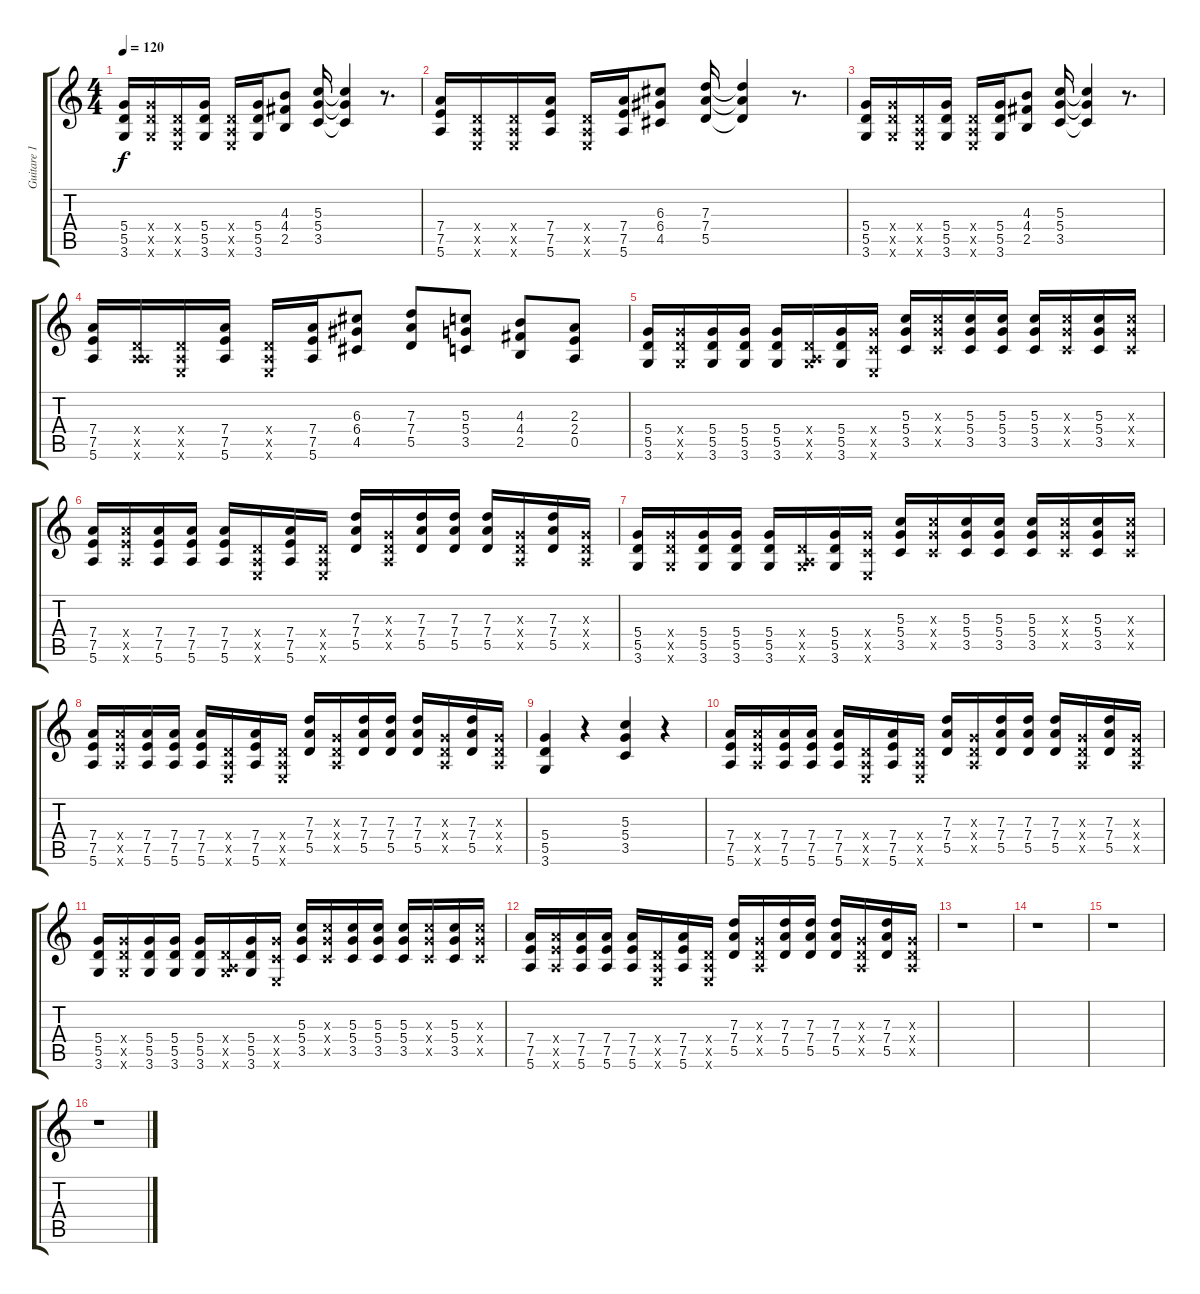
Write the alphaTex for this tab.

\track ("Guitare 1" "Guitare 1") {instrument acousticguitarnylon}
\staff {score tabs}
\tuning (E4 B3 G3 D3 A2 E2) {hide}
\ts (4 4)
\tempo 120
\clef g2
\ks c
(5.4 5.5 3.6).16{dy f} (5.4{x} 5.5{x} 3.6{x}).16 (0.4{x} 0.5{x} 0.6{x}).16 (5.4 5.5 3.6).16 (0.4{x} 0.5{x} 0.6{x}).16 (5.4 5.5 3.6).16 (4.3 4.4 2.5).8 (5.3 5.4 3.5).16 (5.3{t} 5.4{t} 3.5{t}).4 r.8{d} |
(7.4 7.5 5.6).16 (0.4{x} 0.5{x} 0.6{x}).16 (0.4{x} 0.5{x} 0.6{x}).16 (7.4 7.5 5.6).16 (0.4{x} 0.5{x} 0.6{x}).16 (7.4 7.5 5.6).16 (6.3 6.4 4.5).8 (7.3 7.4 5.5).16 (7.3{t} 7.4{t} 5.5{t}).4 r.8{d} |
(5.4 5.5 3.6).16 (5.4{x} 5.5{x} 3.6{x}).16 (0.4{x} 0.5{x} 0.6{x}).16 (5.4 5.5 3.6).16 (0.4{x} 0.5{x} 0.6{x}).16 (5.4 5.5 3.6).16 (4.3 4.4 2.5).8 (5.3 5.4 3.5).16 (5.3{t} 5.4{t} 3.5{t}).4 r.8{d} |
(7.4 7.5 5.6).16 (0.4{x} 0.5{x} 5.6{x}).16 (0.4{x} 0.5{x} 0.6{x}).16 (7.4 7.5 5.6).16 (0.4{x} 0.5{x} 0.6{x}).16 (7.4 7.5 5.6).16 (6.3 6.4 4.5).8 (7.3 7.4 5.5).8 (5.3 5.4 3.5).8 (4.3 4.4 2.5).8 (2.3 2.4 0.5).8 |
(5.4 5.5 3.6).16 (5.4{x} 5.5{x} 3.6{x}).16 (5.4 5.5 3.6).16 (5.4 5.5 3.6).16 (5.4 5.5 3.6).16 (0.4{x} 0.5{x} 3.6{x}).16 (5.4 5.5 3.6).16 (5.4{x} 3.5{x} 0.6{x}).16 (5.3 5.4 3.5).16 (5.3{x} 5.4{x} 3.5{x}).16 (5.3 5.4 3.5).16 (5.3 5.4 3.5).16 (5.3 5.4 3.5).16 (5.3{x} 5.4{x} 3.5{x}).16 (5.3 5.4 3.5).16 (5.3{x} 5.4{x} 3.5{x}).16 |
(7.4 7.5 5.6).16 (7.4{x} 7.5{x} 5.6{x}).16 (7.4 7.5 5.6).16 (7.4 7.5 5.6).16 (7.4 7.5 5.6).16 (0.4{x} 0.5{x} 0.6{x}).16 (7.4 7.5 5.6).16 (0.4{x} 0.5{x} 0.6{x}).16 (7.3 7.4 5.5).16 (0.3{x} 0.4{x} 0.5{x}).16 (7.3 7.4 5.5).16 (7.3 7.4 5.5).16 (7.3 7.4 5.5).16 (0.3{x} 0.4{x} 0.5{x}).16 (7.3 7.4 5.5).16 (0.3{x} 0.4{x} 0.5{x}).16 |
(5.4 5.5 3.6).16 (5.4{x} 5.5{x} 3.6{x}).16 (5.4 5.5 3.6).16 (5.4 5.5 3.6).16 (5.4 5.5 3.6).16 (0.4{x} 0.5{x} 3.6{x}).16 (5.4 5.5 3.6).16 (5.4{x} 3.5{x} 0.6{x}).16 (5.3 5.4 3.5).16 (5.3{x} 5.4{x} 3.5{x}).16 (5.3 5.4 3.5).16 (5.3 5.4 3.5).16 (5.3 5.4 3.5).16 (5.3{x} 5.4{x} 3.5{x}).16 (5.3 5.4 3.5).16 (5.3{x} 5.4{x} 3.5{x}).16 |
(7.4 7.5 5.6).16 (7.4{x} 7.5{x} 5.6{x}).16 (7.4 7.5 5.6).16 (7.4 7.5 5.6).16 (7.4 7.5 5.6).16 (0.4{x} 0.5{x} 0.6{x}).16 (7.4 7.5 5.6).16 (0.4{x} 0.5{x} 0.6{x}).16 (7.3 7.4 5.5).16 (0.3{x} 0.4{x} 0.5{x}).16 (7.3 7.4 5.5).16 (7.3 7.4 5.5).16 (7.3 7.4 5.5).16 (0.3{x} 0.4{x} 0.5{x}).16 (7.3 7.4 5.5).16 (0.3{x} 0.4{x} 0.5{x}).16 |
(5.4 5.5 3.6).4 r.4 (5.3 5.4 3.5).4 r.4 |
(7.4 7.5 5.6).16 (7.4{x} 7.5{x} 5.6{x}).16 (7.4 7.5 5.6).16 (7.4 7.5 5.6).16 (7.4 7.5 5.6).16 (0.4{x} 0.5{x} 0.6{x}).16 (7.4 7.5 5.6).16 (0.4{x} 0.5{x} 0.6{x}).16 (7.3 7.4 5.5).16 (0.3{x} 0.4{x} 0.5{x}).16 (7.3 7.4 5.5).16 (7.3 7.4 5.5).16 (7.3 7.4 5.5).16 (0.3{x} 0.4{x} 0.5{x}).16 (7.3 7.4 5.5).16 (0.3{x} 0.4{x} 0.5{x}).16 |
(5.4 5.5 3.6).16 (5.4{x} 5.5{x} 3.6{x}).16 (5.4 5.5 3.6).16 (5.4 5.5 3.6).16 (5.4 5.5 3.6).16 (0.4{x} 0.5{x} 3.6{x}).16 (5.4 5.5 3.6).16 (5.4{x} 3.5{x} 0.6{x}).16 (5.3 5.4 3.5).16 (5.3{x} 5.4{x} 3.5{x}).16 (5.3 5.4 3.5).16 (5.3 5.4 3.5).16 (5.3 5.4 3.5).16 (5.3{x} 5.4{x} 3.5{x}).16 (5.3 5.4 3.5).16 (5.3{x} 5.4{x} 3.5{x}).16 |
(7.4 7.5 5.6).16 (7.4{x} 7.5{x} 5.6{x}).16 (7.4 7.5 5.6).16 (7.4 7.5 5.6).16 (7.4 7.5 5.6).16 (0.4{x} 0.5{x} 0.6{x}).16 (7.4 7.5 5.6).16 (0.4{x} 0.5{x} 0.6{x}).16 (7.3 7.4 5.5).16 (0.3{x} 0.4{x} 0.5{x}).16 (7.3 7.4 5.5).16 (7.3 7.4 5.5).16 (7.3 7.4 5.5).16 (0.3{x} 0.4{x} 0.5{x}).16 (7.3 7.4 5.5).16 (0.3{x} 0.4{x} 0.5{x}).16 |
r.1 |
r.1 |
r.1 |
r.1
